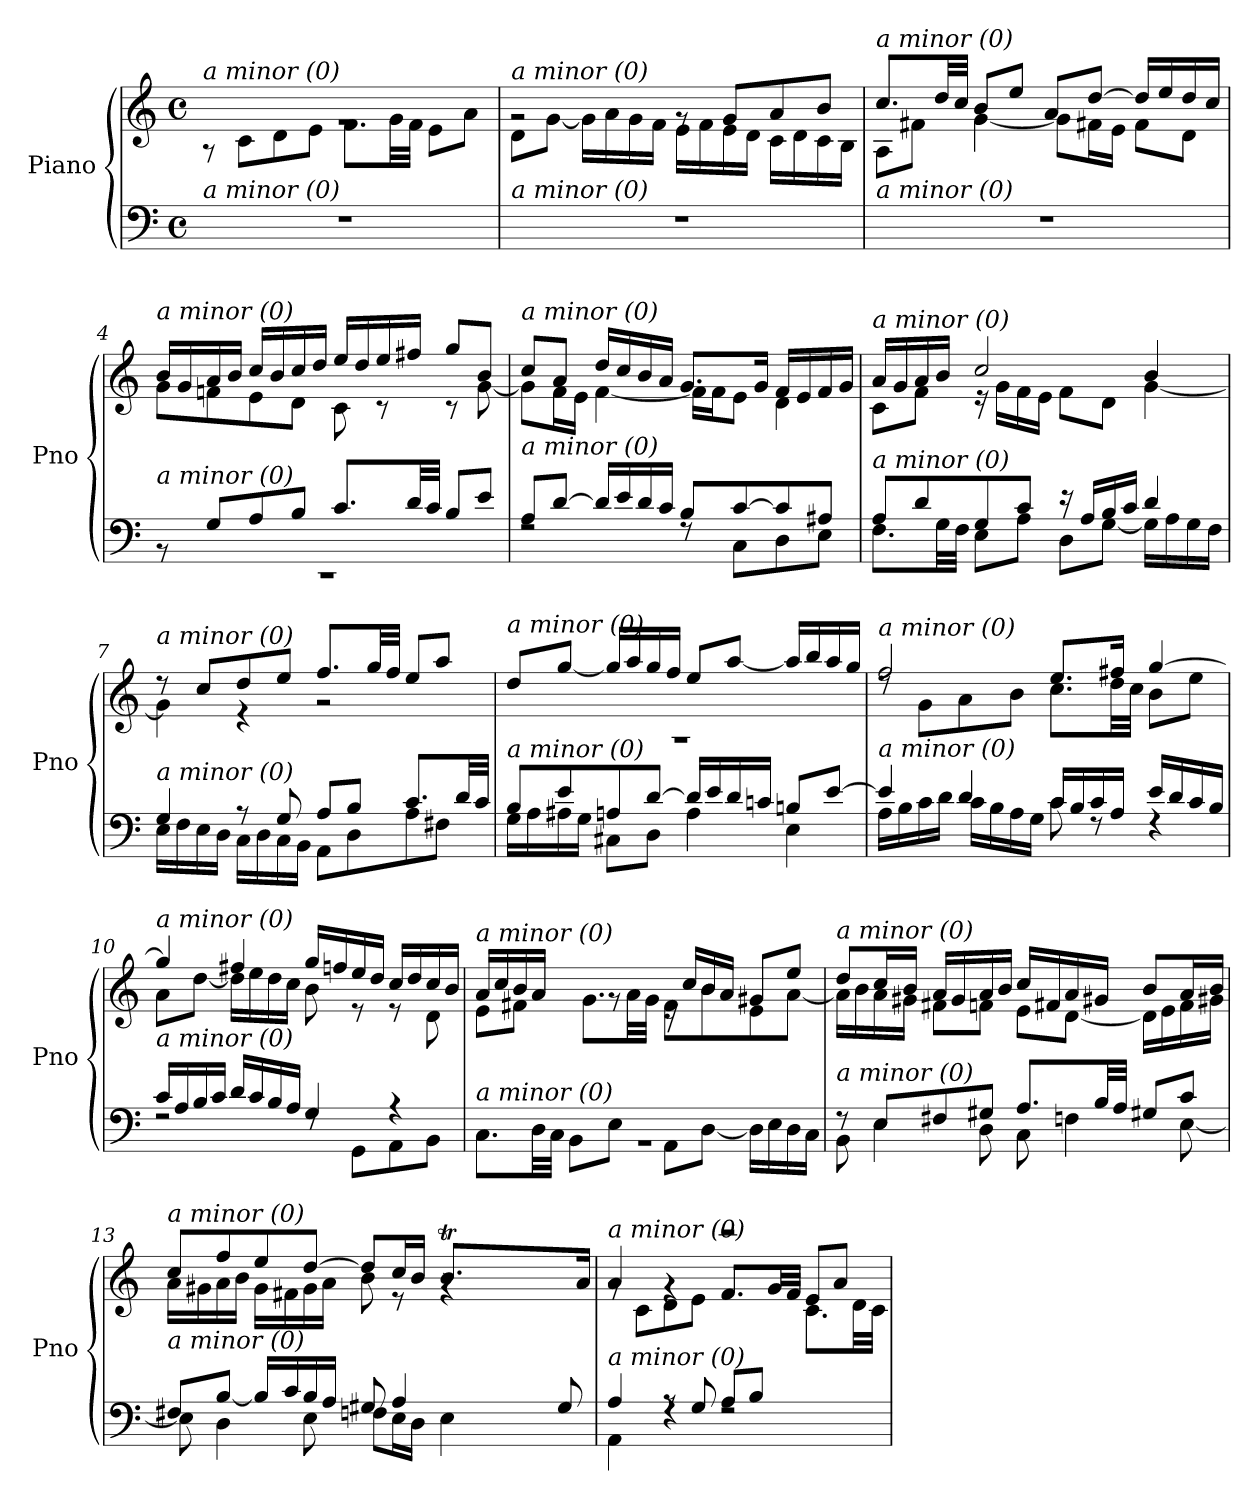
**kern	**kern
*part1	*part1
*staff2	*staff1
*I"Piano	*
*I'Pno	*
*clefF4	*clefG2
*k[]	*k[]
*M4/4	*M4/4
*met(c)	*met(c)
=1	=1
*	*^
!	!LO:TX:i:t=a minor (0)	!
!LO:TX:i:t=a minor (0)	!	!
1r	1rg	8r
.	.	8c\L
.	.	8d\
.	.	8e\J
.	.	8.f\L
.	.	32g\LL
.	.	32f\JJJ
.	.	8e\L
.	.	8a\J
=2	=2	=2
!	!LO:TX:i:t=a minor (0)	!
!LO:TX:i:t=a minor (0)	!	!
1r	2rg	8d\L
.	.	[8g\J
.	.	16g\LL]
.	.	16a\
.	.	16g\
.	.	16f\JJ
.	8rg	16e\LL
.	.	16f\
.	8g/L	16e\
.	.	16d\JJ
.	8a/	16c\LL
.	.	16d\
.	8b/J	16c\
.	.	16B\JJ
=3	=3	=3
!	!LO:TX:i:t=a minor (0)	!
!LO:TX:i:t=a minor (0)	!	!
1r	8.cc/L	8A\L
.	.	8f#X\J
.	32dd/LL	.
.	32cc/JJJ	.
.	8b/L	[4g\
.	8ee/J	.
.	8a/L	8g\L]
.	[8dd/J	16f#X\L
.	.	16e\JJ
.	16dd/LL]	8f#\L
.	16ee/	.
.	16dd/	8d\J
.	16cc/JJ	.
!!LO:LB:g=z	!!
=4	=4	=4
*^	*	*
!	!	!LO:TX:i:t=a minor (0)	!
!LO:TX:i:t=a minor (0)	!	!	!
1rEE	8r	16b/LL	8g\L
.	.	16g/	.
.	8G/L	16a/	8fn\
.	.	16b/JJ	.
.	8A/	16cc/LL	8e\
.	.	16b/	.
.	8B/J	16cc/	8d\J
.	.	16dd/JJ	.
.	8.c/L	16ee/LL	8c\
.	.	16dd/	.
.	.	16ee/	8r
.	32d/LL	16ff#X/JJ	.
.	32c/JJJ	.	.
.	8B/L	8gg/L	8r
.	8e/J	8b/J	[8g\
=5	=5	=5	=5
!	!	!LO:TX:i:t=a minor (0)	!
!LO:TX:i:t=a minor (0)	!	!	!
8A/L	2rF	8cc/L	8g\L]
[8d/J	.	8a/J	16f\L
.	.	.	16e\JJ
16d/LL]	.	16dd/LL	[4f\
16e/	.	16cc/	.
16d/	.	16b/	.
16c/JJ	.	16a/JJ	.
8B/L	8rF	8.g/L	16f\LL]
.	.	.	16f\J
[8c/	8C\L	.	8e\J
.	.	16g/Jk	.
8c/]	8D\	16f/LL	4d\
.	.	16e/	.
8A#Xi/J	8E\J	16f/	.
.	.	16g/JJ	.
=6	=6	=6	=6
!	!	!LO:TX:i:t=a minor (0)	!
!LO:TX:i:t=a minor (0)	!	!	!
8A/L	8.F\L	16a/LL	8c\L
.	.	16g/	.
8d/	.	16a/	8f\J
.	32G\LL	16b/JJ	.
.	32F\JJJ	.	.
8G/	8E\L	2cc/	16r
.	.	.	16g\LL
8c/J	8A\J	.	16f\
.	.	.	16e\JJ
16r	8D\L	.	8f\L
16A/LL	.	.	.
16B/	[8G\J	.	8d\J
16c/JJ	.	.	.
4d/	16G\LL]	4b/	[4g\
.	16A\	.	.
.	16G\	.	.
.	16F\JJ	.	.
!!LO:LB:g=z	!!
=7	=7	=7	=7
!	!	!LO:TX:i:t=a minor (0)	!
!LO:TX:i:t=a minor (0)	!	!	!
4G/	16E\LL	8r	4g\]
.	16F\	.	.
.	16E\	8cc/L	.
.	16D\JJ	.	.
8r	16C\LL	8dd/	4r
.	16D\	.	.
8G/	16C\	8ee/J	.
.	16BB\JJ	.	.
8A/L	8AA\L	8.ff/L	2r
8B/J	8D\	.	.
.	.	32gg/LL	.
.	.	32ff/JJJ	.
8.c/L	8A\	8ee/L	.
.	8F#X\J	8aa/J	.
32d/LL	.	.	.
32c/JJJ	.	.	.
=8	=8	=8	=8
!	!	!LO:TX:i:t=a minor (0)	!
!LO:TX:i:t=a minor (0)	!	!	!
8B/L	16G\LL	1rA	8dd/L
.	16A\	.	.
8e/	16A#Xi\	.	[8gg/J
.	16G\JJ	.	.
8A/	8C#X\L	.	16gg/LL]
.	.	.	16aa/
[8d/J	8D\J	.	16gg/
.	.	.	16ff/JJ
16d/LL]	4A\	.	8ee/L
16e/	.	.	.
16d/	.	.	[8aa/J
16cn/JJ	.	.	.
8Bn/L	4E\	.	16aa/LL]
.	.	.	16bb/
[8e/J	.	.	16aa/
.	.	.	16gg/JJ
=9	=9	=9	=9
!	!	!LO:TX:i:t=a minor (0)	!
!LO:TX:i:t=a minor (0)	!	!	!
4e/]	16A\LL	2ff/	8rdd
.	16B\	.	.
.	16c\	.	8g\L
.	16d\JJ	.	.
4d/	16c\LL	.	8a\
.	16B\	.	.
.	16A\	.	8b\J
.	16G\JJ	.	.
16c/LL	8c\	8.ee/L	8.cc\L
16B/	.	.	.
16c/	8rF	.	.
16A/JJ	.	16ff#X/Jk	32dd\LL
.	.	.	32cc\JJJ
16e/LL	4rF	[4gg/	8b\L
16d/	.	.	.
16c/	.	.	8ee\J
16B/JJ	.	.	.
!!LO:LB:g=z	!!
=10	=10	=10	=10
!	!	!LO:TX:i:t=a minor (0)	!
!LO:TX:i:t=a minor (0)	!	!	!
16c/LL	2rF	4gg/]	8a\L
16A/	.	.	.
16B/	.	.	[8dd\J
16c/JJ	.	.	.
16d/LL	.	4ff#X/	16dd\LL]
16c/	.	.	16ee\
16B/	.	.	16dd\
16A/JJ	.	.	16cc\JJ
4G/	8rF	16gg/LL	8b\
.	.	16ffn/	.
.	8GG\L	16ee/	8r
.	.	16dd/JJ	.
4r	8AA\	16cc/LL	8r
.	.	16dd/	.
.	8BB\J	16cc/	8d\
.	.	16b/JJ	.
=11	=11	=11	=11
!	!	!LO:TX:i:t=a minor (0)	!
!LO:TX:i:t=a minor (0)	!	!	!
1rBB	8.C\L	16a/LL	8e\L
.	.	16cc/	.
.	.	16b/	8f#X\J
.	32D\LL	16a/JJ	.
.	32C\JJJ	.	.
.	8BB\L	8g/yy	8.g\L
.	8E\J	8rg	.
.	.	.	32a\LL
.	.	.	32g\JJJ
.	8AA\L	16re	8f#\L
.	.	16cc/LL	.
.	[8D\J	16b/	8b\
.	.	16a/JJ	.
.	16D\LL]	8g#X/L	8e\
.	16E\	.	.
.	16D\	8ee/J	[8a\J
.	16C\JJ	.	.
=12	=12	=12	=12
!	!	!LO:TX:i:t=a minor (0)	!
!LO:TX:i:t=a minor (0)	!	!	!
8r	8BB\	8dd/L	16a\LL]
.	.	.	16b\
8E/L	4E\	16cc/L	16a\
.	.	16b/JJ	16g#X\JJ
8F#X/	.	16a/LL	8f#X\L
.	.	16g#/	.
8G#X/J	8D\	16a/	8fn\J
.	.	16b/JJ	.
8.A/L	8C\	16cc/LL	8e\L
.	.	16f#X/	.
.	4Fn\	16a/	[8d\J
32B/LL	.	16g#X/JJ	.
32A/JJJ	.	.	.
8G#X/L	.	8b/L	16d\LL]
.	.	.	16e\
8c/J	[8E\	16a/L	16f#\
.	.	16b/JJ	16g#X\JJ
!!LO:LB:g=z
=13	=13	=13	=13
*	*^	*	*^
!	!	!	!LO:TX:i:t=a minor (0)	!	!
!LO:TX:i:t=a minor (0)	!	!	!	!	!
2.ryy	8F#X/L	8E\]	8cc/L	16a\LL	2.ryy
.	.	.	.	16g#X\	.
.	[8B/J	4D\	8ff/	16a\	.
.	.	.	.	16b\JJ	.
.	16B/LL]	.	8ee/	16g#\LL	.
.	16c/	.	.	16f#X\	.
.	16B/	8E\	[8dd/J	16g#\	.
.	16A/JJ	.	.	16a\JJ	.
.	8G#X/	8Fn\L	8dd/L]	8b\	.
.	4A/	16E\L	16cc/L	8r	.
.	.	16D\JJ	16b/JJ	.	.
8.ryy	.	4E\	8.bt/L	4rg	64cc!yy
.	.	.	.	.	64b!yy
.	.	.	.	.	64cc!yy
.	.	.	.	.	64b!yy
.	.	.	.	.	64cc!yy
.	.	.	.	.	16..b!yy
.	8G#/	.	.	.	.
16ryy	.	.	16a/Jk	.	16ryy
*	*v	*v	*	*	*
=14	=14	=14	=14	=14
!	!	!LO:TX:i:t=a minor (0)	!	!
!LO:TX:i:t=a minor (0)	!	!	!	!
4A/	4AA\	4a/	8rg	2.ryy
.	.	.	8c\L	.
8r	4rF	4rg	8d\	.
8G/	.	.	8e\J	.
8A/L	2rF	8.f/L	2rccc	.
8B/J	.	.	.	.
.	.	32g/LL	.	.
.	.	32f/JJJ	.	.
4ryy	.	8e/L	.	8.c\L
.	.	8a/J	.	.
.	.	.	.	32d\LL
.	.	.	.	32c\JJJ
*v	*v	*	*	*
*	*v	*v	*v
=	=
*-	*-
